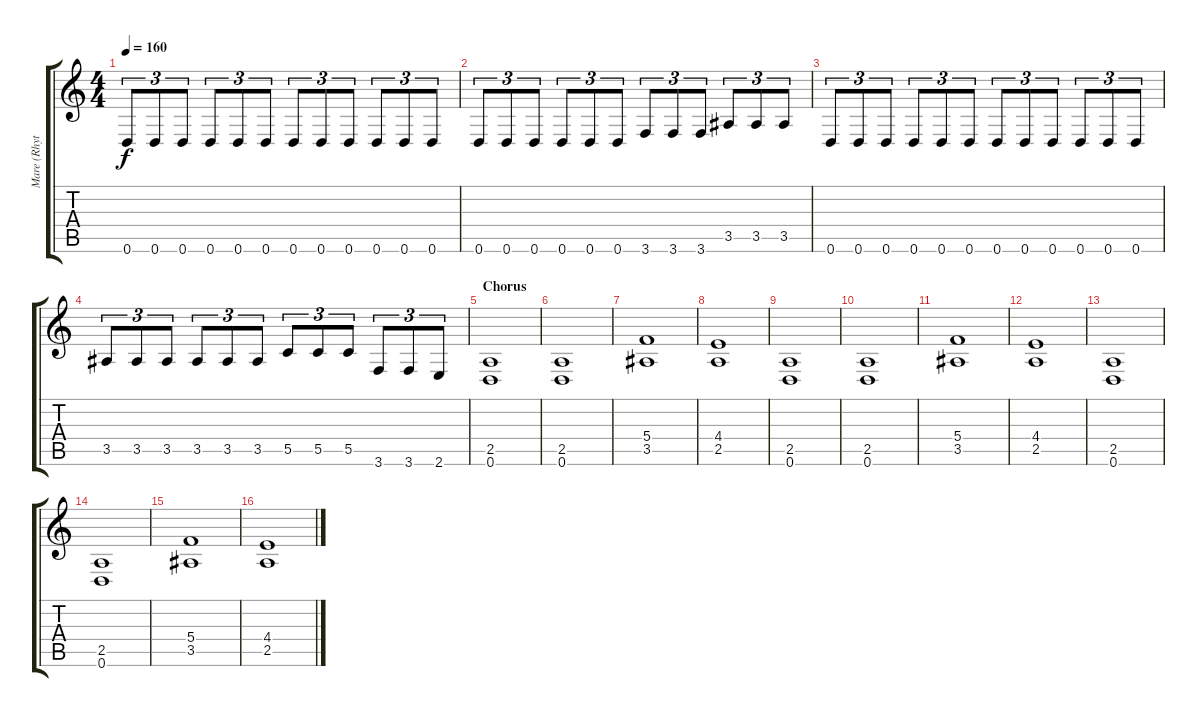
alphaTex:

\track ("Mare (Rhythm)" "Mare (Rhyt") {instrument distortionguitar}
\staff {score tabs}
\tuning (D4 A3 F3 C3 G2 D2) {hide}
\ts (4 4)
\tempo 160
\clef g2
\ks c
0.6.8{tu (3 2) dy f} 0.6.8{tu (3 2)} 0.6.8{tu (3 2)} 0.6.8{tu (3 2)} 0.6.8{tu (3 2)} 0.6.8{tu (3 2)} 0.6.8{tu (3 2)} 0.6.8{tu (3 2)} 0.6.8{tu (3 2)} 0.6.8{tu (3 2)} 0.6.8{tu (3 2)} 0.6.8{tu (3 2)} |
0.6.8{tu (3 2)} 0.6.8{tu (3 2)} 0.6.8{tu (3 2)} 0.6.8{tu (3 2)} 0.6.8{tu (3 2)} 0.6.8{tu (3 2)} 3.6.8{tu (3 2)} 3.6.8{tu (3 2)} 3.6.8{tu (3 2)} 3.5.8{tu (3 2)} 3.5.8{tu (3 2)} 3.5.8{tu (3 2)} |
0.6.8{tu (3 2)} 0.6.8{tu (3 2)} 0.6.8{tu (3 2)} 0.6.8{tu (3 2)} 0.6.8{tu (3 2)} 0.6.8{tu (3 2)} 0.6.8{tu (3 2)} 0.6.8{tu (3 2)} 0.6.8{tu (3 2)} 0.6.8{tu (3 2)} 0.6.8{tu (3 2)} 0.6.8{tu (3 2)} |
3.5.8{tu (3 2)} 3.5.8{tu (3 2)} 3.5.8{tu (3 2)} 3.5.8{tu (3 2)} 3.5.8{tu (3 2)} 3.5.8{tu (3 2)} 5.5.8{tu (3 2)} 5.5.8{tu (3 2)} 5.5.8{tu (3 2)} 3.6.8{tu (3 2)} 3.6.8{tu (3 2)} 2.6.8{tu (3 2)} |
\section ("" "Chorus")
(2.5 0.6).1 |
(2.5 0.6).1 |
(5.4 3.5).1 |
(4.4 2.5).1 |
(2.5 0.6).1 |
(2.5 0.6).1 |
(5.4 3.5).1 |
(4.4 2.5).1 |
(2.5 0.6).1 |
(2.5 0.6).1 |
(5.4 3.5).1 |
(4.4 2.5).1
